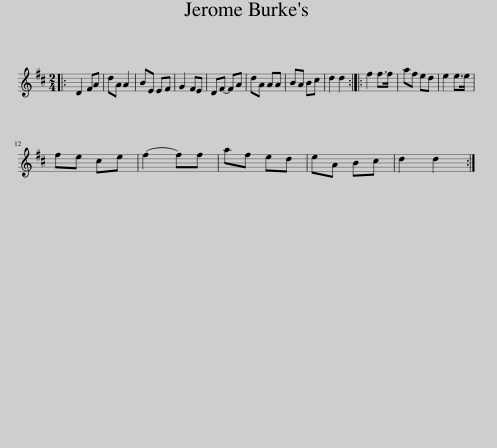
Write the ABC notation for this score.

X:1
L:1/8
M:2/4
I:linebreak $
K:D
V:1 treble
V:1
|: D2 FA | dA A2 | BE EF | G2 FE | DF- FA | %5
 dA AA | BA Bc | d2 d2 :: f2 f>f | af ed | %10
 e2 e>e |$ fe ce | f2- ff | af ed | eA Bc | %15
 d2 d2 :| %16
